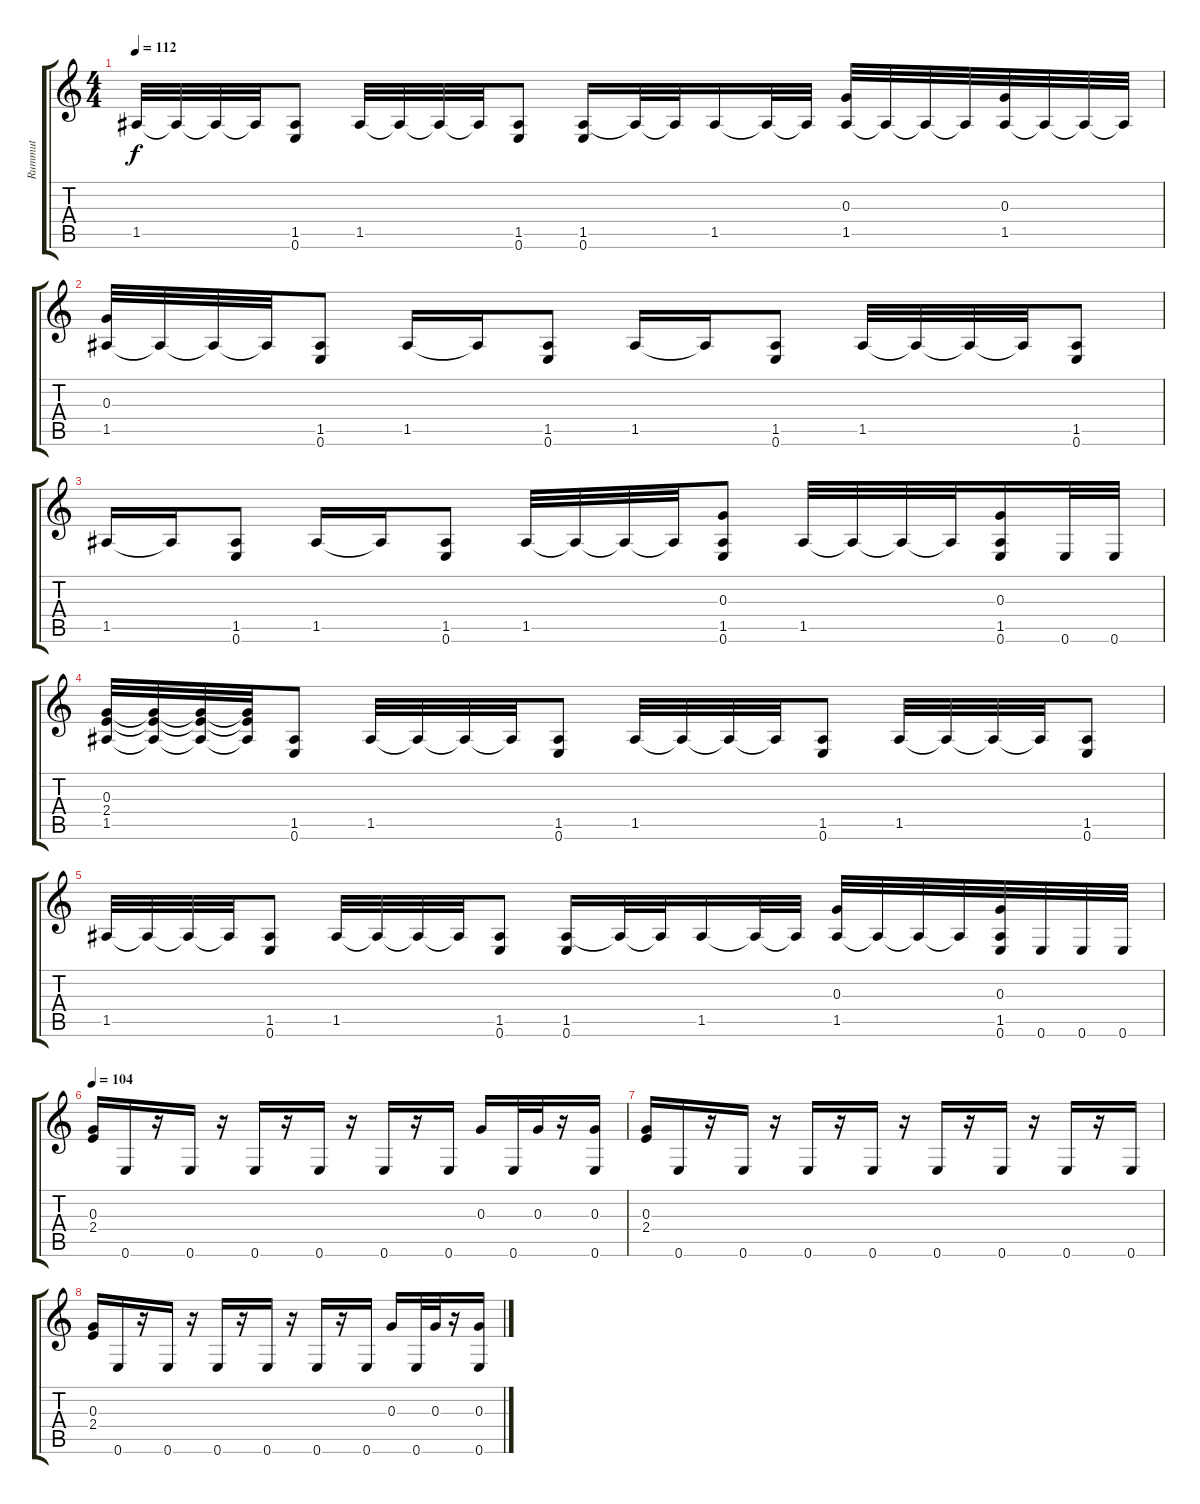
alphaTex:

\track ("Rummut" "Rummut") {instrument acousticguitarnylon}
\staff {score tabs}
\tuning (E4 B3 G3 D3 A2 E2) {hide}
\ts (4 4)
\tempo 112
\clef g2
\ks c
1.5.32{dy f} 1.5{t}.32 1.5{t}.32 1.5{t}.32 (1.5 0.6).8 1.5.32 1.5{t}.32 1.5{t}.32 1.5{t}.32 (1.5 0.6).8 (1.5 0.6).16 1.5{t}.32 1.5{t}.32 1.5.16 1.5{t}.32 1.5{t}.32 (0.3 1.5).32 1.5{t}.32 1.5{t}.32 1.5{t}.32 (0.3 1.5).32 1.5{t}.32 1.5{t}.32 1.5{t}.32 |
(0.3 1.5).32 1.5{t}.32 1.5{t}.32 1.5{t}.32 (1.5 0.6).8 1.5.16 1.5{t}.16 (1.5 0.6).8 1.5.16 1.5{t}.16 (1.5 0.6).8 1.5.32 1.5{t}.32 1.5{t}.32 1.5{t}.32 (1.5 0.6).8 |
1.5.16 1.5{t}.16 (1.5 0.6).8 1.5.16 1.5{t}.16 (1.5 0.6).8 1.5.32 1.5{t}.32 1.5{t}.32 1.5{t}.32 (0.3 1.5 0.6).8 1.5.32 1.5{t}.32 1.5{t}.32 1.5{t}.32 (0.3 1.5 0.6).16 0.6.32 0.6.32 |
(0.3 2.4 1.5).32 (0.3{t} 2.4{t} 1.5{t}).32 (0.3{t} 2.4{t} 1.5{t}).32 (0.3{t} 2.4{t} 1.5{t}).32 (1.5 0.6).8 1.5.32 1.5{t}.32 1.5{t}.32 1.5{t}.32 (1.5 0.6).8 1.5.32 1.5{t}.32 1.5{t}.32 1.5{t}.32 (1.5 0.6).8 1.5.32 1.5{t}.32 1.5{t}.32 1.5{t}.32 (1.5 0.6).8 |
1.5.32 1.5{t}.32 1.5{t}.32 1.5{t}.32 (1.5 0.6).8 1.5.32 1.5{t}.32 1.5{t}.32 1.5{t}.32 (1.5 0.6).8 (1.5 0.6).16 1.5{t}.32 1.5{t}.32 1.5.16 1.5{t}.32 1.5{t}.32 (0.3 1.5).32 1.5{t}.32 1.5{t}.32 1.5{t}.32 (0.3 1.5 0.6).32 0.6.32 0.6.32 0.6.32 |
\tempo 104
(0.3 2.4).16 0.6.16 r.16 0.6.16 r.16 0.6.16 r.16 0.6.16 r.16 0.6.16 r.16 0.6.16 0.3.16 0.6.32 0.3.32 r.16 (0.3 0.6).16 |
(0.3 2.4).16 0.6.16 r.16 0.6.16 r.16 0.6.16 r.16 0.6.16 r.16 0.6.16 r.16 0.6.16 r.16 0.6.16 r.16 0.6.16 |
(0.3 2.4).16 0.6.16 r.16 0.6.16 r.16 0.6.16 r.16 0.6.16 r.16 0.6.16 r.16 0.6.16 0.3.16 0.6.32 0.3.32 r.16 (0.3 0.6).16
